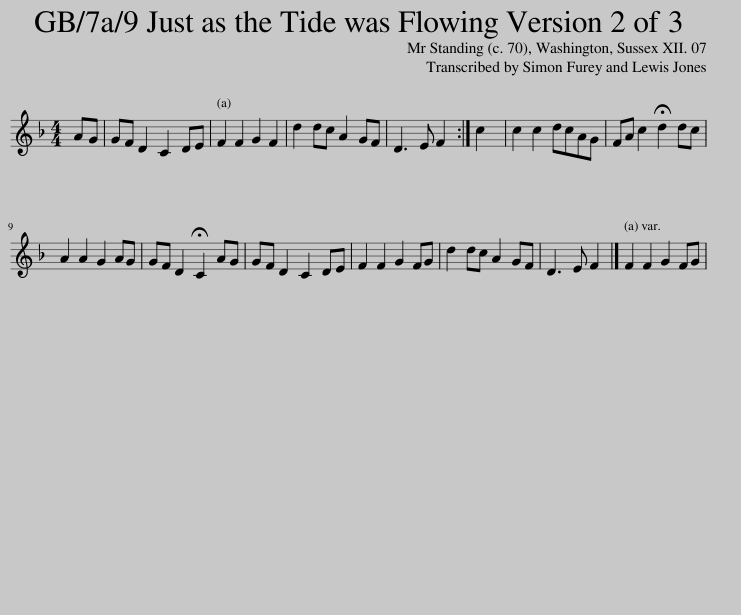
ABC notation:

X:1
L:1/8
M:4/4
I:linebreak $
K:F
V:1 treble
V:1
 AG | GF D2 C2 DE | F2 F2 G2 F2 | d2 dc A2 GF | D3 E F2 :| %5
 c2 | c2 c2 dcAG | FA c2 !fermata!d2 dc |$ A2 A2 G2 AG | GF D2 !fermata!C2 AG | %10
 GF D2 C2 DE | F2 F2 G2 FG | d2 dc A2 GF | D3 E F2 |] F2 F2 G2 FG | %15
